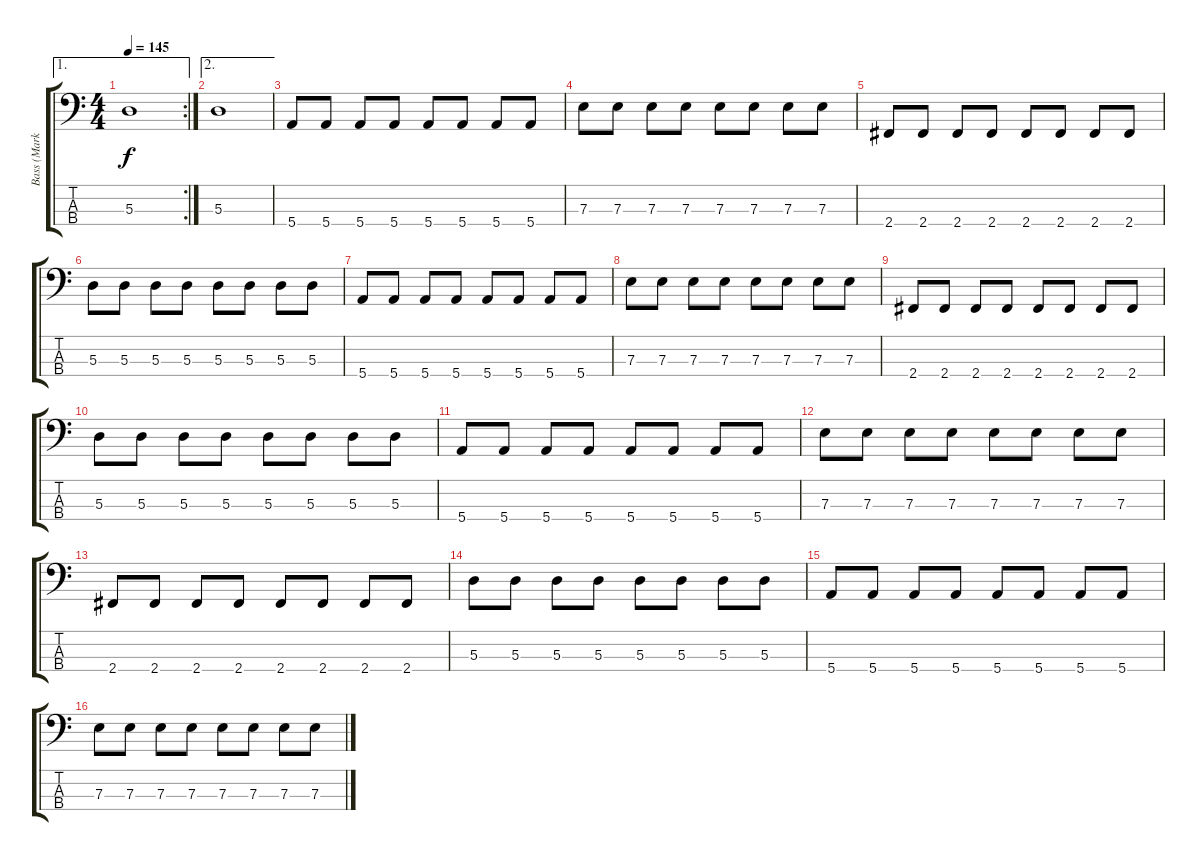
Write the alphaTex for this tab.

\track ("Bass (Mark Hoppus)" "Bass (Mark") {instrument electricbassfinger}
\staff {score tabs}
\tuning (G2 D2 A1 E1) {hide}
\ae 1
\rc 2
\ts (4 4)
\tempo 145
\clef f4
\ks c
5.3.1{dy f} |
\ae 2
5.3.1 |
5.4.8 5.4.8 5.4.8 5.4.8 5.4.8 5.4.8 5.4.8 5.4.8 |
7.3.8 7.3.8 7.3.8 7.3.8 7.3.8 7.3.8 7.3.8 7.3.8 |
2.4.8 2.4.8 2.4.8 2.4.8 2.4.8 2.4.8 2.4.8 2.4.8 |
5.3.8 5.3.8 5.3.8 5.3.8 5.3.8 5.3.8 5.3.8 5.3.8 |
5.4.8 5.4.8 5.4.8 5.4.8 5.4.8 5.4.8 5.4.8 5.4.8 |
7.3.8 7.3.8 7.3.8 7.3.8 7.3.8 7.3.8 7.3.8 7.3.8 |
2.4.8 2.4.8 2.4.8 2.4.8 2.4.8 2.4.8 2.4.8 2.4.8 |
5.3.8 5.3.8 5.3.8 5.3.8 5.3.8 5.3.8 5.3.8 5.3.8 |
5.4.8 5.4.8 5.4.8 5.4.8 5.4.8 5.4.8 5.4.8 5.4.8 |
7.3.8 7.3.8 7.3.8 7.3.8 7.3.8 7.3.8 7.3.8 7.3.8 |
2.4.8 2.4.8 2.4.8 2.4.8 2.4.8 2.4.8 2.4.8 2.4.8 |
5.3.8 5.3.8 5.3.8 5.3.8 5.3.8 5.3.8 5.3.8 5.3.8 |
5.4.8 5.4.8 5.4.8 5.4.8 5.4.8 5.4.8 5.4.8 5.4.8 |
7.3.8 7.3.8 7.3.8 7.3.8 7.3.8 7.3.8 7.3.8 7.3.8
